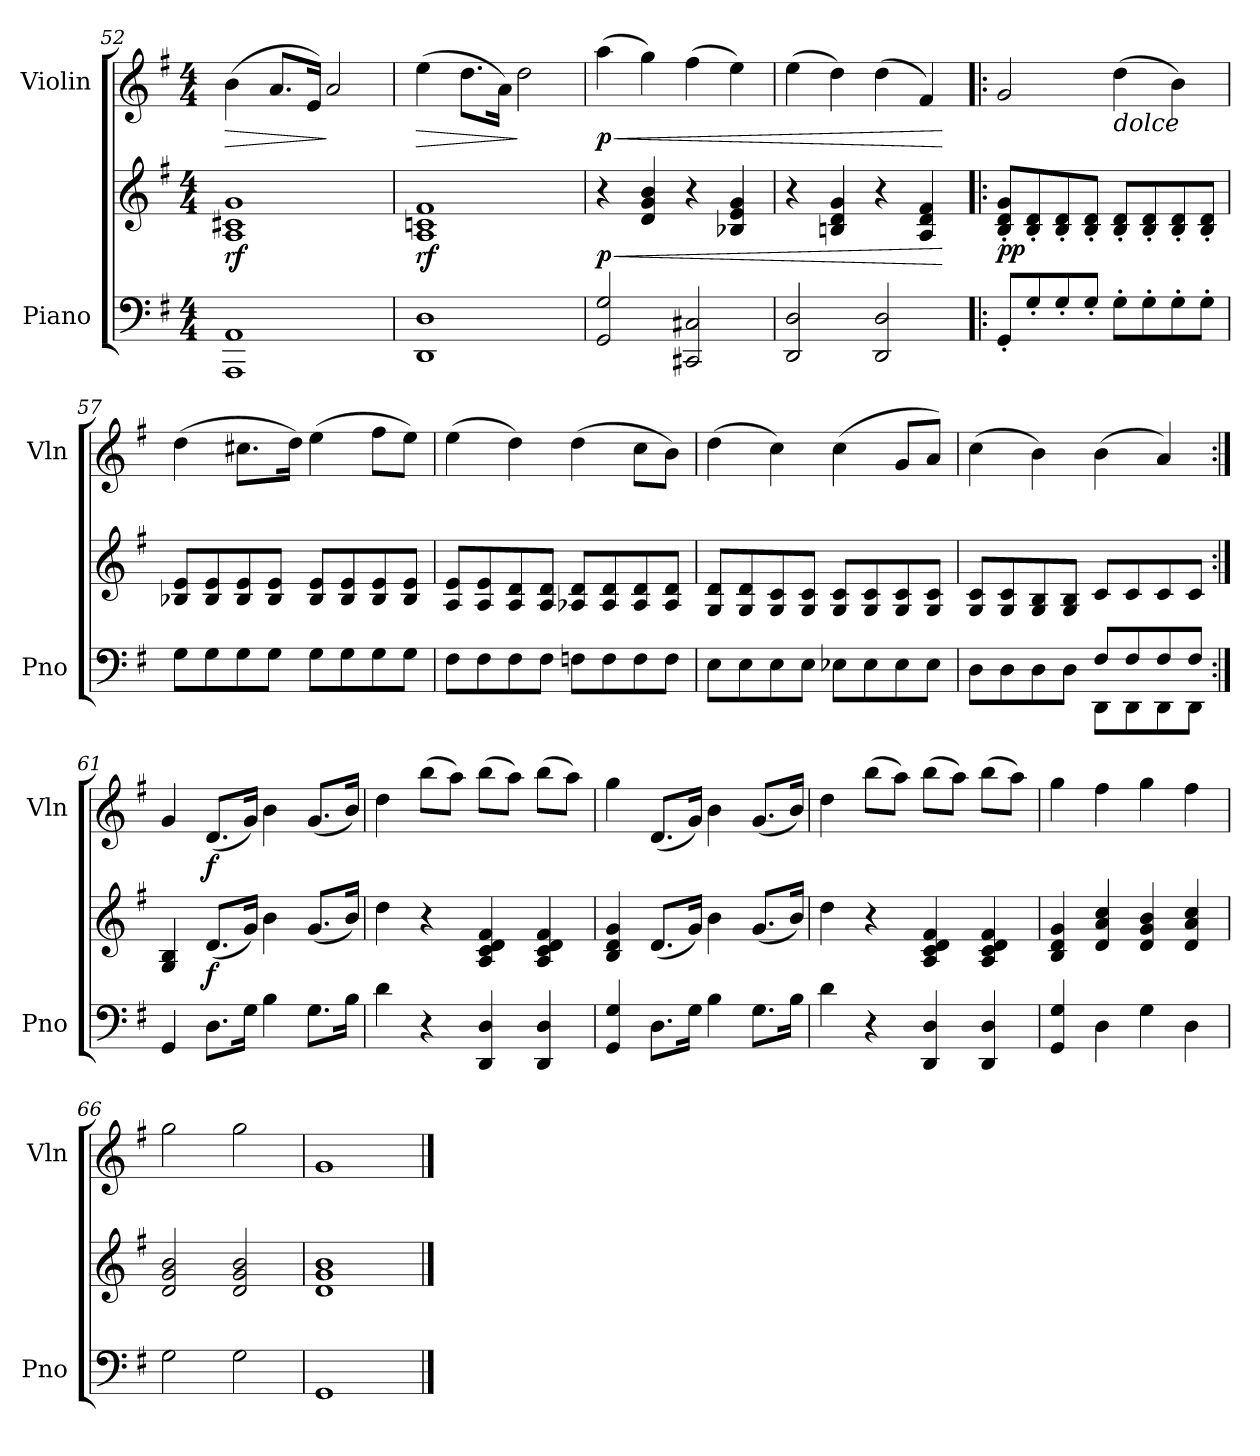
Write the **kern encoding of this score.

**kern	**kern	**dynam	**kern	**dynam
*part2	*part2	*part2	*part1	*part1
*staff3	*staff2	*staff2/3	*staff1	*staff1
*I"Piano	*	*	*I"Violin	*
*I'Pno	*	*	*I'Vln	*
*clefF4	*clefG2	*	*clefG2	*
*k[f#]	*k[f#]	*	*k[f#]	*
*M4/4	*M4/4	*	*M4/4	*
=52	=52	=52	=52	=52
!	!	!LO:DY:b	!	!LO:HP:b
1AAA 1AA	1A 1c#X 1g	rf	(4b\	>
.	.	.	8.a/L	.
.	.	.	16e/Jk)	.
.	.	.	2a/	]
!!LO:LB:g=z
=53	=53	=53	=53	=53
!	!	!LO:DY:b	!	!LO:HP:b
1DD 1D	1A 1cn 1f#	rf	(4ee\	>
.	.	.	8.dd\L	.
.	.	.	16a\Jk)	.
.	.	.	2dd\	]
=54	=54	=54	=54	=54
!	!	!LO:HP:b	!	!LO:HP:b
!	!	!LO:DY:n=1:b	!	!LO:DY:n=1:b
2GG/ 2G/	4r	< p	(4aa\	< p
.	4d/ 4g/ 4b/	.	4gg\)	.
2CC#X/ 2C#X/	4r	.	(4ff#\	.
.	4B-X/ 4e/ 4g/	.	4ee\)	.
=55	=55	=55	=55	=55
2DD/ 2D/	4r	.	(4ee\	.
.	4Bn/ 4d/ 4g/	.	4dd\)	.
2DD/ 2D/	4r	.	(4dd\	.
.	4A/ 4d/ 4f#/	.	4f#/)	.
.	.	[	.	[
=56!|:	=56!|:	=56!|:	=56!|:	=56!|:
!	!	!LO:DY:b	!	!
8GG'/L	8B/' 8d/' 8g/'L	pp	2g/	.
8G'/	8B/' 8d/'	.	.	.
8G'/	8B/' 8d/'	.	.	.
8G'/J	8B/' 8d/'J	.	.	.
!	!	!	!LO:TX:b:i:t=dolce	!
8G'\L	8B/' 8d/'L	.	(4dd\	.
8G'\	8B/' 8d/'	.	.	.
8G'\	8B/' 8d/'	.	4b\)	.
8G'\J	8B/' 8d/'J	.	.	.
=57	=57	=57	=57	=57
8G\L	8B-X/ 8e/L	.	(4dd\	.
8G\	8B-/ 8e/	.	.	.
8G\	8B-/ 8e/	.	8.cc#X\L	.
8G\J	8B-/ 8e/J	.	.	.
.	.	.	16dd\Jk)	.
8G\L	8B-/ 8e/L	.	(4ee\	.
8G\	8B-/ 8e/	.	.	.
8G\	8B-/ 8e/	.	8ff#\L	.
8G\J	8B-/ 8e/J	.	8ee\J)	.
!!LO:LB:g=z
=58	=58	=58	=58	=58
8F#\L	8A/ 8e/L	.	(4ee\	.
8F#\	8A/ 8e/	.	.	.
8F#\	8A/ 8d/	.	4dd\)	.
8F#\J	8A/ 8d/J	.	.	.
8Fn\L	8A-X/ 8d/L	.	(4dd\	.
8F\	8A-/ 8d/	.	.	.
8F\	8A-/ 8d/	.	8cc\L	.
8F\J	8A-/ 8d/J	.	8b\J)	.
=59	=59	=59	=59	=59
8E\L	8G/ 8d/L	.	(4dd\	.
8E\	8G/ 8d/	.	.	.
8E\	8G/ 8c/	.	4cc\)	.
8E\J	8G/ 8c/J	.	.	.
8E-X\L	8G/ 8c/L	.	(4cc\	.
8E-\	8G/ 8c/	.	.	.
8E-\	8G/ 8c/	.	8g/L	.
8E-\J	8G/ 8c/J	.	8a/J)	.
=60	=60	=60	=60	=60
*^	*	*	*	*
8D\L	4ryy	8G/ 8c/L	.	(4cc\	.
8D\	.	8G/ 8c/	.	.	.
8D\	4ryy	8G/ 8B/	.	4b\)	.
8D\J	.	8G/ 8B/J	.	.	.
8DD\L	8F#/L	8c/L	.	(4b\	.
8DD\	8F#/	8c/	.	.	.
8DD\	8F#/	8c/	.	4a/)	.
8DD\J	8F#/J	8c/J	.	.	.
*v	*v	*	*	*	*
=61:|!	=61:|!	=61:|!	=61:|!	=61:|!
4GG/	4G/ 4B/	.	4g/	.
!	!	!LO:DY:b	!	!LO:DY:b
8.D\L	(8.d/L	f	(8.d/L	f
16G\Jk	16g/Jk)	.	16g/Jk)	.
4B\	4b\	.	4b\	.
8.G\L	(8.g/L	.	(8.g/L	.
16B\Jk	16b/Jk)	.	16b/Jk)	.
!!LO:LB:g=z
=62	=62	=62	=62	=62
4d\	4dd\	.	4dd\	.
4r	4r	.	(8bb\L	.
.	.	.	8aa\J)	.
4DD/ 4D/	4A/ 4c/ 4d/ 4f#/	.	(8bb\L	.
.	.	.	8aa\J)	.
4DD/ 4D/	4A/ 4c/ 4d/ 4f#/	.	(8bb\L	.
.	.	.	8aa\J)	.
=63	=63	=63	=63	=63
4GG/ 4G/	4B/ 4d/ 4g/	.	4gg\	.
8.D\L	(8.d/L	.	(8.d/L	.
16G\Jk	16g/Jk)	.	16g/Jk)	.
4B\	4b\	.	4b\	.
8.G\L	(8.g/L	.	(8.g/L	.
16B\Jk	16b/Jk)	.	16b/Jk)	.
=64	=64	=64	=64	=64
4d\	4dd\	.	4dd\	.
4r	4r	.	(8bb\L	.
.	.	.	8aa\J)	.
4DD/ 4D/	4A/ 4c/ 4d/ 4f#/	.	(8bb\L	.
.	.	.	8aa\J)	.
4DD/ 4D/	4A/ 4c/ 4d/ 4f#/	.	(8bb\L	.
.	.	.	8aa\J)	.
=65	=65	=65	=65	=65
4GG/ 4G/	4B/ 4d/ 4g/	.	4gg\	.
4D\	4d/ 4a/ 4cc/	.	4ff#\	.
4G\	4d/ 4g/ 4b/	.	4gg\	.
4D\	4d/ 4a/ 4cc/	.	4ff#\	.
=66	=66	=66	=66	=66
2G\	2d/ 2g/ 2b/	.	2gg\	.
2G\	2d/ 2g/ 2b/	.	2gg\	.
!!LO:PB:g=z
=67	=67	=67	=67	=67
1GG	1d 1g 1b	.	1g	.
==	==	==	==	==
*-	*-	*-	*-	*-
